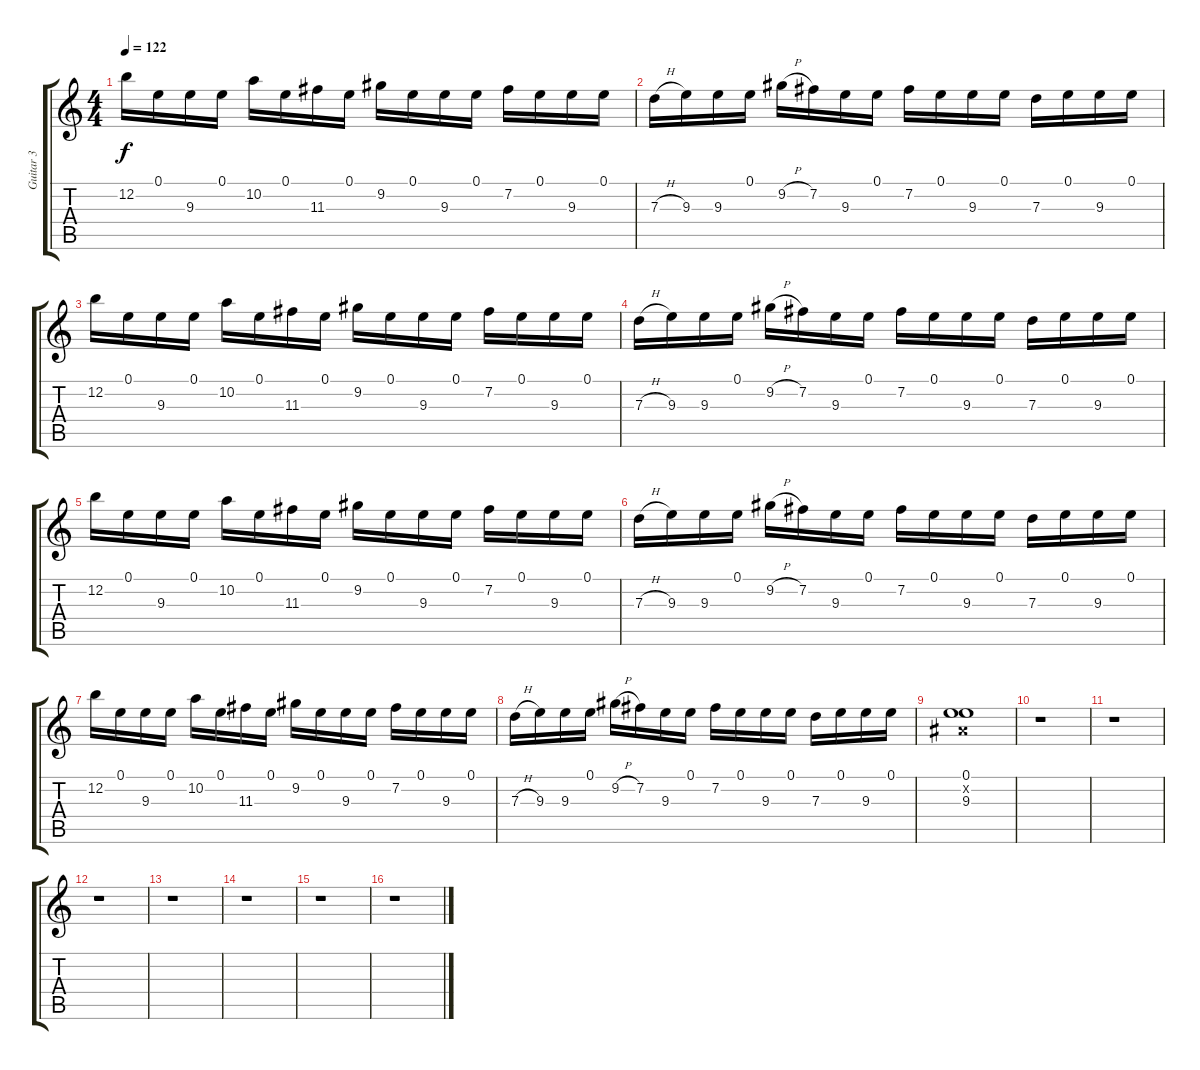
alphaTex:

\track ("Guitar 3" "Guitar 3") {instrument distortionguitar}
\staff {score tabs}
\tuning (E4 B3 G3 D3 A2 E2) {hide}
\ts (4 4)
\tempo 122
\clef g2
\ks c
12.2.16{dy f} 0.1.16 9.3.16 0.1.16 10.2.16 0.1.16 11.3.16 0.1.16 9.2.16 0.1.16 9.3.16 0.1.16 7.2.16 0.1.16 9.3.16 0.1.16 |
7.3{h}.16 9.3.16 9.3.16 0.1.16 9.2{h}.16 7.2.16 9.3.16 0.1.16 7.2.16 0.1.16 9.3.16 0.1.16 7.3.16 0.1.16 9.3.16 0.1.16 |
12.2.16 0.1.16 9.3.16 0.1.16 10.2.16 0.1.16 11.3.16 0.1.16 9.2.16 0.1.16 9.3.16 0.1.16 7.2.16 0.1.16 9.3.16 0.1.16 |
7.3{h}.16 9.3.16 9.3.16 0.1.16 9.2{h}.16 7.2.16 9.3.16 0.1.16 7.2.16 0.1.16 9.3.16 0.1.16 7.3.16 0.1.16 9.3.16 0.1.16 |
12.2.16 0.1.16 9.3.16 0.1.16 10.2.16 0.1.16 11.3.16 0.1.16 9.2.16 0.1.16 9.3.16 0.1.16 7.2.16 0.1.16 9.3.16 0.1.16 |
7.3{h}.16 9.3.16 9.3.16 0.1.16 9.2{h}.16 7.2.16 9.3.16 0.1.16 7.2.16 0.1.16 9.3.16 0.1.16 7.3.16 0.1.16 9.3.16 0.1.16 |
12.2.16 0.1.16 9.3.16 0.1.16 10.2.16 0.1.16 11.3.16 0.1.16 9.2.16 0.1.16 9.3.16 0.1.16 7.2.16 0.1.16 9.3.16 0.1.16 |
7.3{h}.16 9.3.16 9.3.16 0.1.16 9.2{h}.16 7.2.16 9.3.16 0.1.16 7.2.16 0.1.16 9.3.16 0.1.16 7.3.16 0.1.16 9.3.16 0.1.16 |
(0.1 -1.2{x} 9.3).1 |
r.1 |
r.1 |
r.1 |
r.1 |
r.1 |
r.1 |
r.1
